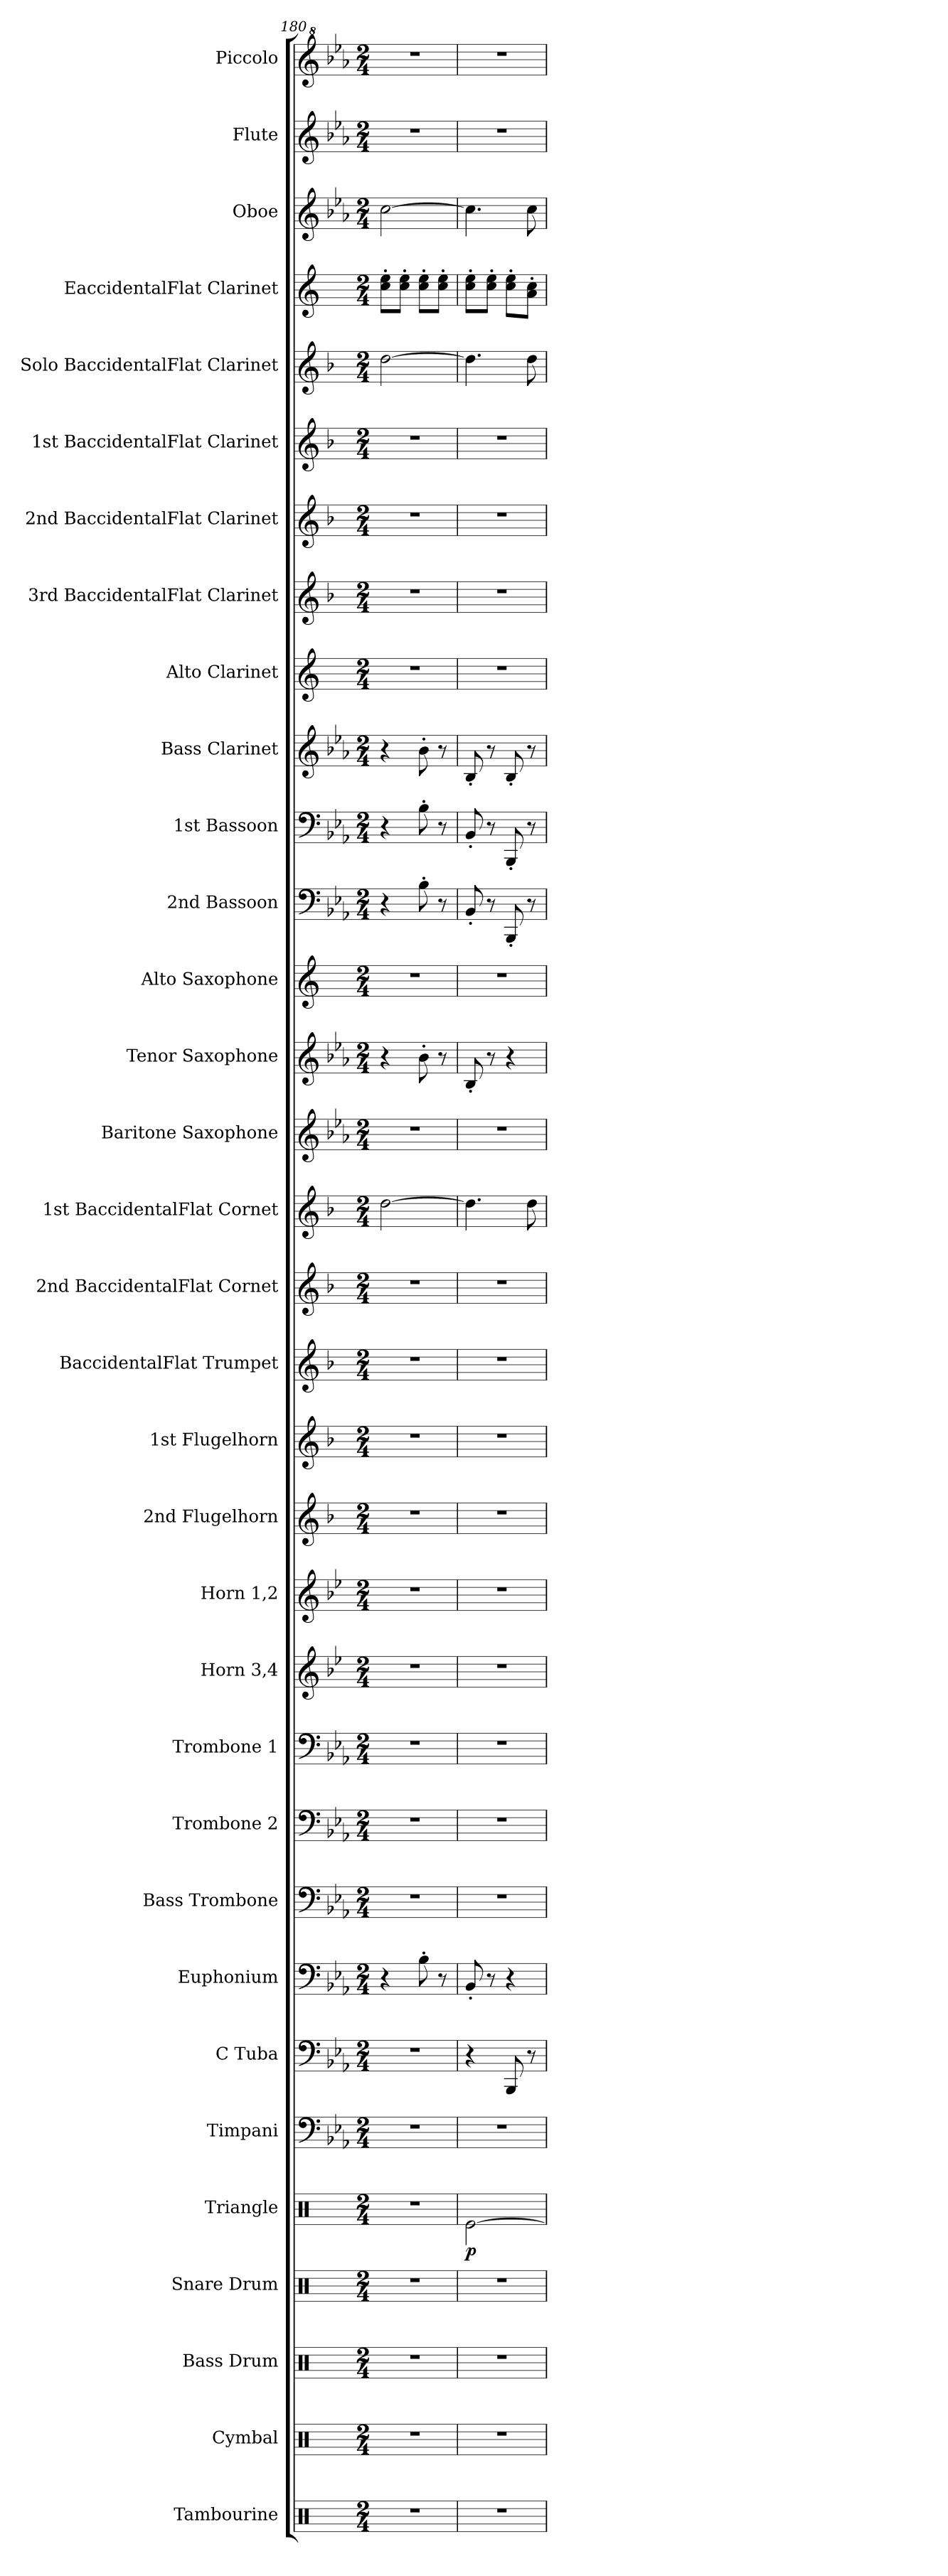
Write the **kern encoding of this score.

**kern	**kern	**kern	**kern	**kern	**dynam	**kern	**kern	**kern	**kern	**kern	**kern	**kern	**kern	**kern	**kern	**kern	**kern	**kern	**kern	**kern	**kern	**kern	**kern	**kern	**kern	**kern	**kern	**kern	**kern	**kern	**kern	**kern	**kern
*part33	*part32	*part31	*part30	*part29	*part29	*part28	*part27	*part26	*part25	*part24	*part23	*part22	*part21	*part20	*part19	*part18	*part17	*part16	*part15	*part14	*part13	*part12	*part11	*part10	*part9	*part8	*part7	*part6	*part5	*part4	*part3	*part2	*part1
*staff33	*staff32	*staff31	*staff30	*staff29	*staff29	*staff28	*staff27	*staff26	*staff25	*staff24	*staff23	*staff22	*staff21	*staff20	*staff19	*staff18	*staff17	*staff16	*staff15	*staff14	*staff13	*staff12	*staff11	*staff10	*staff9	*staff8	*staff7	*staff6	*staff5	*staff4	*staff3	*staff2	*staff1
*I"Tambourine	*I"Cymbal	*I"Bass Drum	*I"Snare Drum	*I"Triangle	*	*I"Timpani	*I"C Tuba	*I"Euphonium	*I"Bass Trombone	*I"Trombone 2	*I"Trombone 1	*I"Horn 3,4	*I"Horn 1,2	*I"2nd Flugelhorn	*I"1st Flugelhorn	*I"BaccidentalFlat Trumpet	*I"2nd BaccidentalFlat Cornet	*I"1st BaccidentalFlat Cornet	*I"Baritone Saxophone	*I"Tenor Saxophone	*I"Alto Saxophone	*I"2nd Bassoon	*I"1st Bassoon	*I"Bass Clarinet	*I"Alto Clarinet	*I"3rd BaccidentalFlat Clarinet	*I"2nd BaccidentalFlat Clarinet	*I"1st BaccidentalFlat Clarinet	*I"Solo BaccidentalFlat Clarinet	*I"EaccidentalFlat Clarinet	*I"Oboe	*I"Flute	*I"Piccolo
*I'Tamb.	*I'Cym.	*I'B. Dr.	*I'Sn. Dr.	*I'Trgl.	*	*I'Timp.	*I'C Tu.	*I'Eu.	*I'B. Trb.	*I'Trb. 2	*I'Trb. 1	*I'Hn. 3,4	*I'Hn. 1,2	*I'2nd Flghn.	*I'1st Flghn.	*I'BaccidentalFlat Tpt.	*I'2nd BaccidentalFlat Cnt.	*I'1st BaccidentalFlat Cnt.	*I'Bar. Sax.	*I'T. Sax.	*I'A. Sax.	*I'2nd Bsn.	*I'1st Bsn.	*I'B. Cl.	*I'A. Cl.	*I'3rd BaccidentalFlat Cl.	*I'2nd BaccidentalFlat Cl.	*I'1st BaccidentalFlat Cl.	*I'Solo BaccidentalFlat Cl.	*I'EaccidentalFlat Cl.	*I'Ob.	*I'Fl.	*I'Picc.
*clefX	*clefX	*clefX	*clefX	*clefX	*	*clefF4	*clefF4	*clefF4	*clefF4	*clefF4	*clefF4	*clefG2	*clefG2	*clefG2	*clefG2	*clefG2	*clefG2	*clefG2	*clefG2	*clefG2	*clefG2	*clefF4	*clefF4	*clefG2	*clefG2	*clefG2	*clefG2	*clefG2	*clefG2	*clefG2	*clefG2	*clefG2	*clefG^2
*	*	*	*	*	*	*	*	*	*	*	*	*ITrd4c7	*ITrd4c7	*ITrd1c2	*ITrd1c2	*ITrd1c2	*ITrd1c2	*ITrd1c2	*ITrd12c21	*ITrd8c14	*ITrd5c9	*	*	*ITrd8c14	*ITrd5c9	*ITrd1c2	*ITrd1c2	*ITrd1c2	*ITrd1c2	*ITrd-2c-3	*	*	*ITrd-7c-12
*k[]	*k[]	*k[]	*k[]	*k[]	*	*k[b-e-a-]	*k[b-e-a-]	*k[b-e-a-]	*k[b-e-a-]	*k[b-e-a-]	*k[b-e-a-]	*k[b-e-a-]	*k[b-e-a-]	*k[b-e-a-]	*k[b-e-a-]	*k[b-e-a-]	*k[b-e-a-]	*k[b-e-a-]	*k[b-e-a-]	*k[b-e-a-]	*k[b-e-a-]	*k[b-e-a-]	*k[b-e-a-]	*k[b-e-a-]	*k[b-e-a-]	*k[b-e-a-]	*k[b-e-a-]	*k[b-e-a-]	*k[b-e-a-]	*k[b-e-a-]	*k[b-e-a-]	*k[b-e-a-]	*k[b-e-a-]
*M2/4	*M2/4	*M2/4	*M2/4	*M2/4	*	*M2/4	*M2/4	*M2/4	*M2/4	*M2/4	*M2/4	*M2/4	*M2/4	*M2/4	*M2/4	*M2/4	*M2/4	*M2/4	*M2/4	*M2/4	*M2/4	*M2/4	*M2/4	*M2/4	*M2/4	*M2/4	*M2/4	*M2/4	*M2/4	*M2/4	*M2/4	*M2/4	*M2/4
=180	=180	=180	=180	=180	=180	=180	=180	=180	=180	=180	=180	=180	=180	=180	=180	=180	=180	=180	=180	=180	=180	=180	=180	=180	=180	=180	=180	=180	=180	=180	=180	=180	=180
2r	2r	2r	2r	2r	.	2r	2r	4r	2r	2r	2r	2r	2r	2r	2r	2r	2r	[2cc\	2r	4r	2r	4r	4r	4r	2r	2r	2r	2r	[2cc\	8ee-\' 8gg\'L	[2cc\	2r	2r
.	.	.	.	.	.	.	.	.	.	.	.	.	.	.	.	.	.	.	.	.	.	.	.	.	.	.	.	.	.	8ee-\' 8gg\'J	.	.	.
.	.	.	.	.	.	.	.	8B-'\	.	.	.	.	.	.	.	.	.	.	.	8B-'\	.	8B-'\	8B-'\	8B-'\	.	.	.	.	.	8ee-\' 8gg\'L	.	.	.
.	.	.	.	.	.	.	.	8r	.	.	.	.	.	.	.	.	.	.	.	8r	.	8r	8r	8r	.	.	.	.	.	8ee-\' 8gg\'J	.	.	.
=181	=181	=181	=181	=181	=181	=181	=181	=181	=181	=181	=181	=181	=181	=181	=181	=181	=181	=181	=181	=181	=181	=181	=181	=181	=181	=181	=181	=181	=181	=181	=181	=181	=181
!	!	!	!	!	!LO:DY:b	!	!	!	!	!	!	!	!	!	!	!	!	!	!	!	!	!	!	!	!	!	!	!	!	!	!	!	!
2r	2r	2r	2r	[2Re\	p	2r	4r	8BB-'/	2r	2r	2r	2r	2r	2r	2r	2r	2r	4.cc\]	2r	8BB-'/	2r	8BB-'/	8BB-'/	8BB-'/	2r	2r	2r	2r	4.cc\]	8ee-\' 8gg\'L	4.cc\]	2r	2r
.	.	.	.	.	.	.	.	8r	.	.	.	.	.	.	.	.	.	.	.	8r	.	8r	8r	8r	.	.	.	.	.	8ee-\' 8gg\'J	.	.	.
.	.	.	.	.	.	.	8BBB-/	4r	.	.	.	.	.	.	.	.	.	.	.	4r	.	8BBB-'/	8BBB-'/	8BB-'/	.	.	.	.	.	8ee-\' 8gg\'L	.	.	.
.	.	.	.	.	.	.	8r	.	.	.	.	.	.	.	.	.	.	8cc\	.	.	.	8r	8r	8r	.	.	.	.	8cc\	8cc\' 8ee-\'J	8cc\	.	.
=	=	=	=	=	=	=	=	=	=	=	=	=	=	=	=	=	=	=	=	=	=	=	=	=	=	=	=	=	=	=	=	=	=
*-	*-	*-	*-	*-	*-	*-	*-	*-	*-	*-	*-	*-	*-	*-	*-	*-	*-	*-	*-	*-	*-	*-	*-	*-	*-	*-	*-	*-	*-	*-	*-	*-	*-
